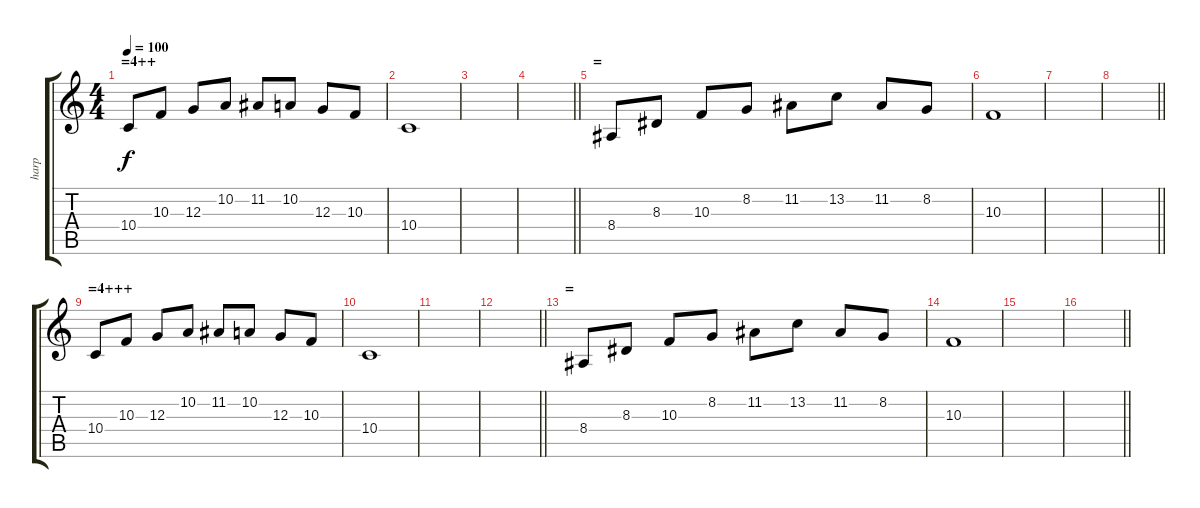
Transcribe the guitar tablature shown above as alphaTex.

\track ("harp" "harp") {instrument orchestralharp}
\staff {score tabs}
\tuning (E4 B3 G3 D3 A2 E2) {hide}
\ts (4 4)
\section ("" "=4++")
\tempo 100
\clef g2
\ks c
10.4.8{dy f} 10.3.8 12.3.8 10.2.8 11.2.8 10.2.8 12.3.8 10.3.8 |
10.4.1 |
|
\barLineRight lightlight
|
\section ("" "=")
8.4.8 8.3.8 10.3.8 8.2.8 11.2.8 13.2.8 11.2.8 8.2.8 |
10.3.1 |
|
\barLineRight lightlight
|
\section ("" "=4+++")
10.4.8 10.3.8 12.3.8 10.2.8 11.2.8 10.2.8 12.3.8 10.3.8 |
10.4.1 |
|
\barLineRight lightlight
|
\section ("" "=")
8.4.8{volume 0} 8.3.8 10.3.8 8.2.8 11.2.8 13.2.8 11.2.8 8.2.8 |
10.3.1 |
|
\barLineRight lightlight
